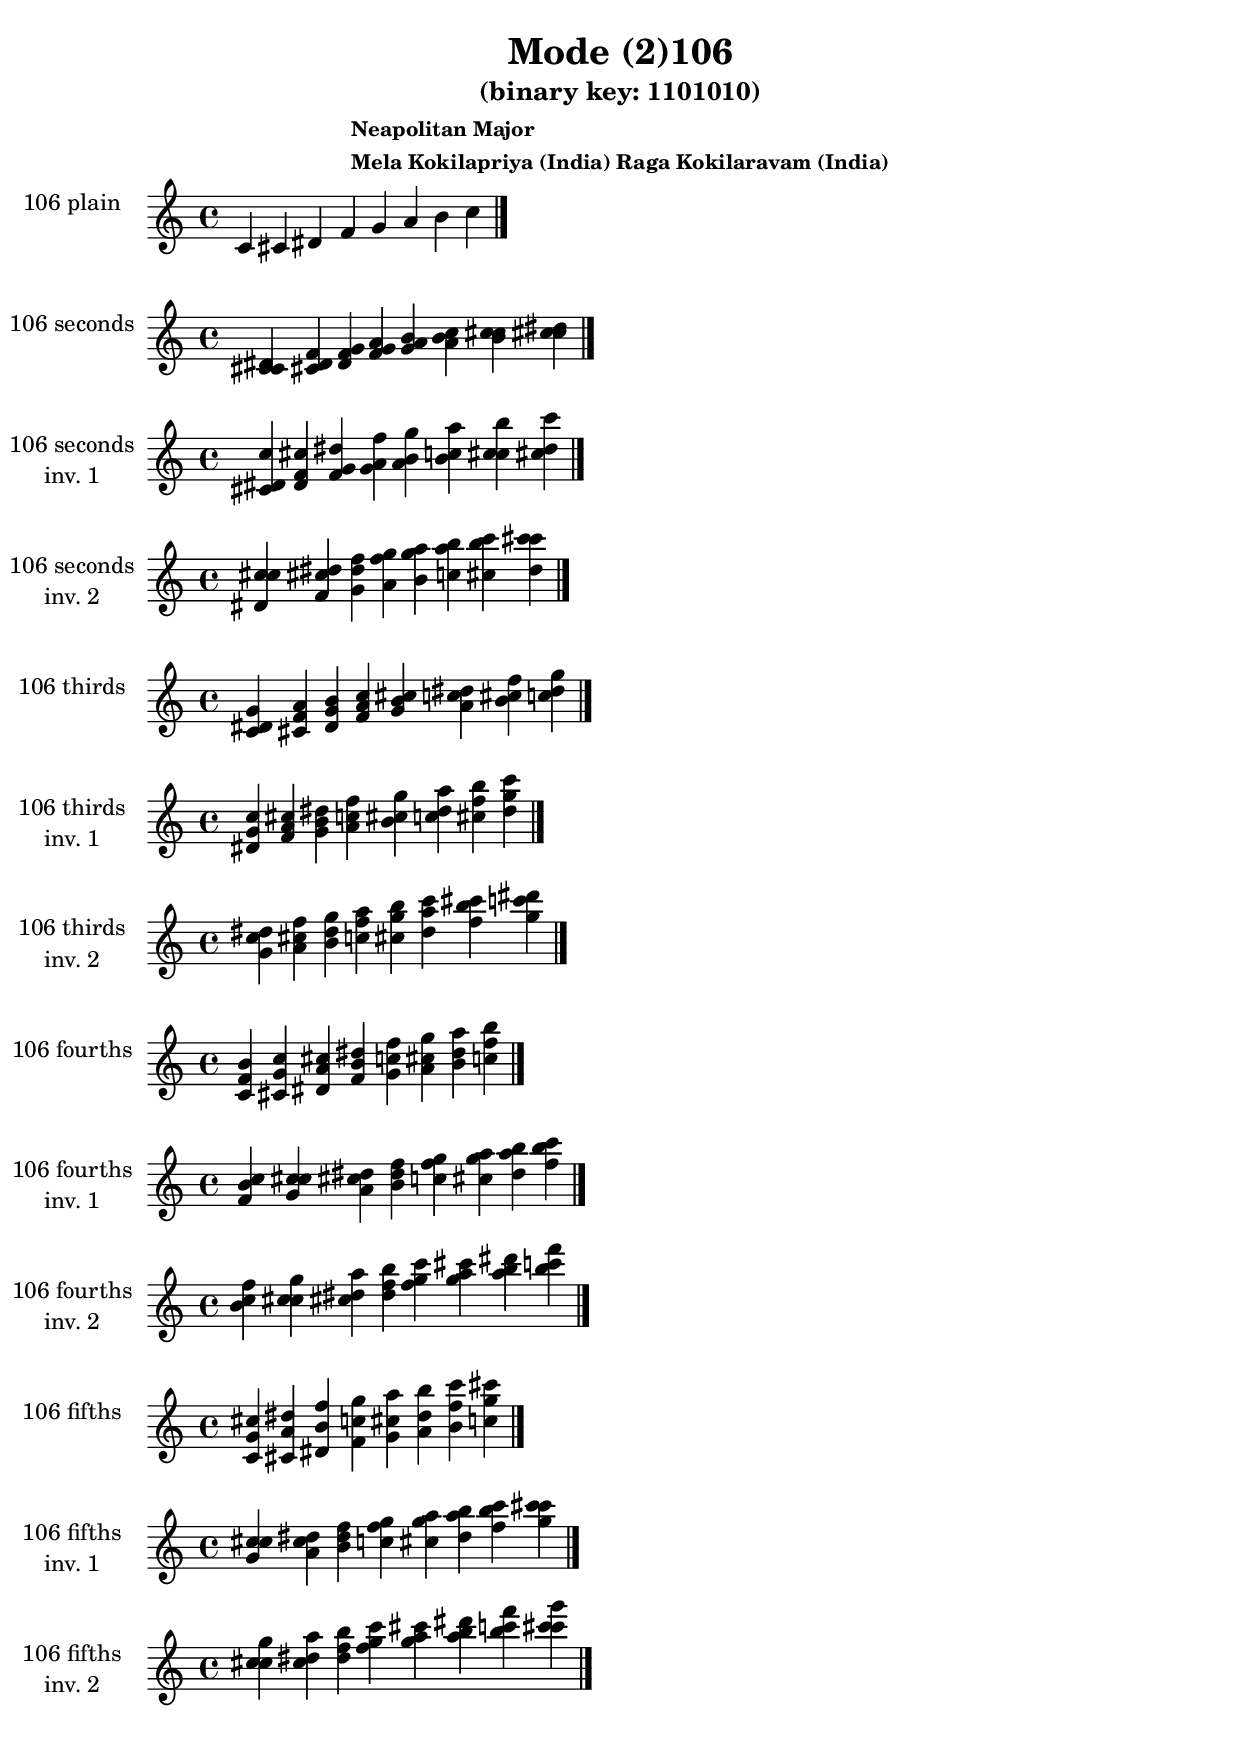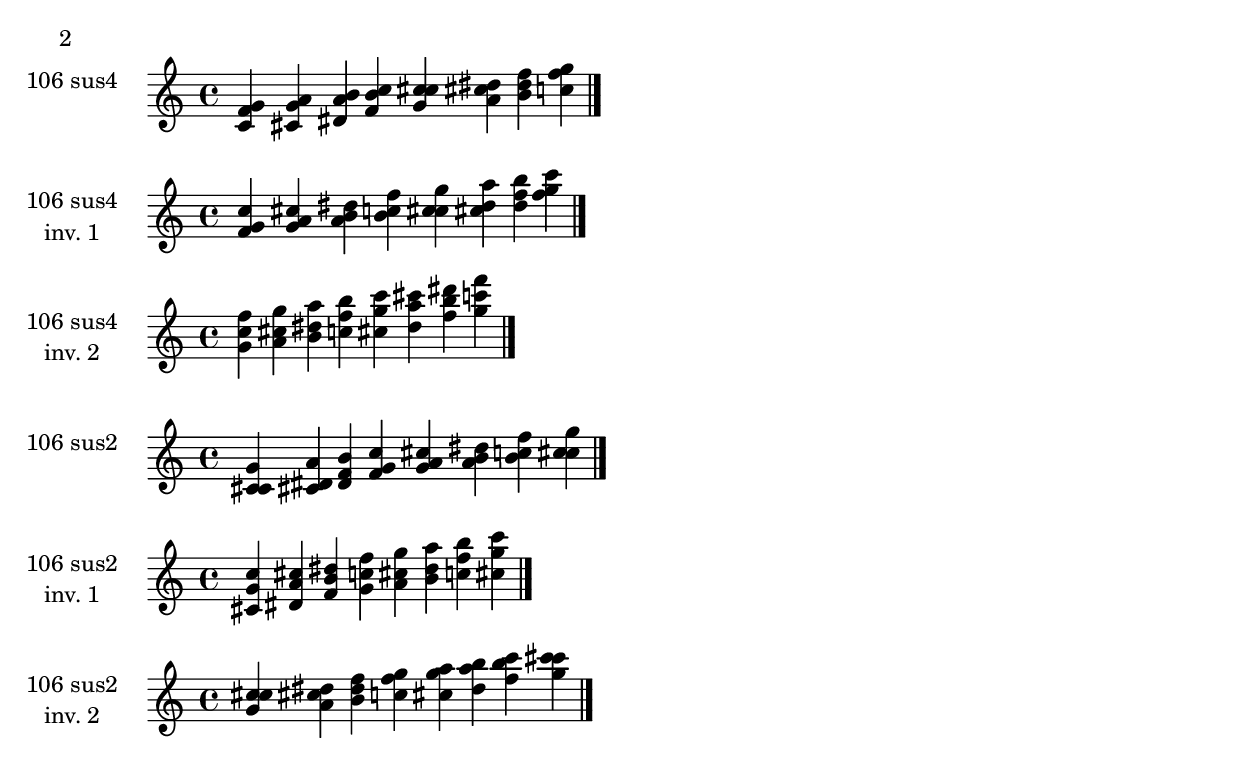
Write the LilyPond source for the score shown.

\version "2.19.0"

\header {
  title = "Mode (2)106"
  subtitle = "(binary key: 1101010)"
  subsubtitle =  \markup { \left-align \column {
      "Neapolitan Major"
      "Mela Kokilapriya (India) Raga Kokilaravam (India)"
    }
  }
 %% Remove default LilyPond tagline
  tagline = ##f
}

\paper {
  #(set-paper-size "a4")
}

global = {
  \key c \major
  \time 4/4
  \tempo 4=100
}

\book {
  \score {
    \new Staff \with {
      instrumentName =  \markup { \column {
         \hcenter-in #14 \line { 106 plain }
         \hcenter-in #14 \line {  } } }
      midiInstrument = "oboe"
    } { \accidentalStyle "default"
        \cadenzaOn c' cis' dis' f' g' a' b' c''  \cadenzaOff \bar "|." }
    \layout { }
  }
  \score {
    \new Staff \with {
      instrumentName =  \markup { \column {
         \hcenter-in #14 \line { 106 seconds }
         \hcenter-in #14 \line {  } } }
      midiInstrument = "oboe"
    } { \accidentalStyle "default"
        \cadenzaOn <c' cis' dis'> <cis' dis' f'> <dis' f' g'> <f' g' a'> <g' a' b'> <a' b' c''> <b' c'' cis''> <c'' cis'' dis''>  \cadenzaOff \bar "|." }
    \layout { }
  }
  \score {
    \new Staff \with {
      instrumentName =  \markup { \column {
         \hcenter-in #14 \line { 106 seconds }
         \hcenter-in #14 \line { inv. 1 } } }
      midiInstrument = "oboe"
    } { \accidentalStyle "default"
        \cadenzaOn <cis' dis' c''> <dis' f' cis''> <f' g' dis''> <g' a' f''> <a' b' g''> <b' c'' a''> <c'' cis'' b''> <cis'' dis'' c'''>  \cadenzaOff \bar "|." }
    \layout { }
  }
  \score {
    \new Staff \with {
      instrumentName =  \markup { \column {
         \hcenter-in #14 \line { 106 seconds }
         \hcenter-in #14 \line { inv. 2 } } }
      midiInstrument = "oboe"
    } { \accidentalStyle "default"
        \cadenzaOn <dis' c'' cis''> <f' cis'' dis''> <g' dis'' f''> <a' f'' g''> <b' g'' a''> <c'' a'' b''> <cis'' b'' c'''> <dis'' c''' cis'''>  \cadenzaOff \bar "|." }
    \layout { }
  }
  \score {
    \new Staff \with {
      instrumentName =  \markup { \column {
         \hcenter-in #14 \line { 106 thirds }
         \hcenter-in #14 \line {  } } }
      midiInstrument = "oboe"
    } { \accidentalStyle "default"
        \cadenzaOn <c' dis' g'> <cis' f' a'> <dis' g' b'> <f' a' c''> <g' b' cis''> <a' c'' dis''> <b' cis'' f''> <c'' dis'' g''>  \cadenzaOff \bar "|." }
    \layout { }
  }
  \score {
    \new Staff \with {
      instrumentName =  \markup { \column {
         \hcenter-in #14 \line { 106 thirds }
         \hcenter-in #14 \line { inv. 1 } } }
      midiInstrument = "oboe"
    } { \accidentalStyle "default"
        \cadenzaOn <dis' g' c''> <f' a' cis''> <g' b' dis''> <a' c'' f''> <b' cis'' g''> <c'' dis'' a''> <cis'' f'' b''> <dis'' g'' c'''>  \cadenzaOff \bar "|." }
    \layout { }
  }
  \score {
    \new Staff \with {
      instrumentName =  \markup { \column {
         \hcenter-in #14 \line { 106 thirds }
         \hcenter-in #14 \line { inv. 2 } } }
      midiInstrument = "oboe"
    } { \accidentalStyle "default"
        \cadenzaOn <g' c'' dis''> <a' cis'' f''> <b' dis'' g''> <c'' f'' a''> <cis'' g'' b''> <dis'' a'' c'''> <f'' b'' cis'''> <g'' c''' dis'''>  \cadenzaOff \bar "|." }
    \layout { }
  }
  \score {
    \new Staff \with {
      instrumentName =  \markup { \column {
         \hcenter-in #14 \line { 106 fourths }
         \hcenter-in #14 \line {  } } }
      midiInstrument = "oboe"
    } { \accidentalStyle "default"
        \cadenzaOn <c' f' b'> <cis' g' c''> <dis' a' cis''> <f' b' dis''> <g' c'' f''> <a' cis'' g''> <b' dis'' a''> <c'' f'' b''>  \cadenzaOff \bar "|." }
    \layout { }
  }
  \score {
    \new Staff \with {
      instrumentName =  \markup { \column {
         \hcenter-in #14 \line { 106 fourths }
         \hcenter-in #14 \line { inv. 1 } } }
      midiInstrument = "oboe"
    } { \accidentalStyle "default"
        \cadenzaOn <f' b' c''> <g' c'' cis''> <a' cis'' dis''> <b' dis'' f''> <c'' f'' g''> <cis'' g'' a''> <dis'' a'' b''> <f'' b'' c'''>  \cadenzaOff \bar "|." }
    \layout { }
  }
  \score {
    \new Staff \with {
      instrumentName =  \markup { \column {
         \hcenter-in #14 \line { 106 fourths }
         \hcenter-in #14 \line { inv. 2 } } }
      midiInstrument = "oboe"
    } { \accidentalStyle "default"
        \cadenzaOn <b' c'' f''> <c'' cis'' g''> <cis'' dis'' a''> <dis'' f'' b''> <f'' g'' c'''> <g'' a'' cis'''> <a'' b'' dis'''> <b'' c''' f'''>  \cadenzaOff \bar "|." }
    \layout { }
  }
  \score {
    \new Staff \with {
      instrumentName =  \markup { \column {
         \hcenter-in #14 \line { 106 fifths }
         \hcenter-in #14 \line {  } } }
      midiInstrument = "oboe"
    } { \accidentalStyle "default"
        \cadenzaOn <c' g' cis''> <cis' a' dis''> <dis' b' f''> <f' c'' g''> <g' cis'' a''> <a' dis'' b''> <b' f'' c'''> <c'' g'' cis'''>  \cadenzaOff \bar "|." }
    \layout { }
  }
  \score {
    \new Staff \with {
      instrumentName =  \markup { \column {
         \hcenter-in #14 \line { 106 fifths }
         \hcenter-in #14 \line { inv. 1 } } }
      midiInstrument = "oboe"
    } { \accidentalStyle "default"
        \cadenzaOn <g' cis'' c''> <a' dis'' cis''> <b' f'' dis''> <c'' g'' f''> <cis'' a'' g''> <dis'' b'' a''> <f'' c''' b''> <g'' cis''' c'''>  \cadenzaOff \bar "|." }
    \layout { }
  }
  \score {
    \new Staff \with {
      instrumentName =  \markup { \column {
         \hcenter-in #14 \line { 106 fifths }
         \hcenter-in #14 \line { inv. 2 } } }
      midiInstrument = "oboe"
    } { \accidentalStyle "default"
        \cadenzaOn <cis'' c'' g''> <dis'' cis'' a''> <f'' dis'' b''> <g'' f'' c'''> <a'' g'' cis'''> <b'' a'' dis'''> <c''' b'' f'''> <cis''' c''' g'''>  \cadenzaOff \bar "|." }
    \layout { }
  }
  \score {
    \new Staff \with {
      instrumentName =  \markup { \column {
         \hcenter-in #14 \line { 106 sus4 }
         \hcenter-in #14 \line {  } } }
      midiInstrument = "oboe"
    } { \accidentalStyle "default"
        \cadenzaOn <c' f' g'> <cis' g' a'> <dis' a' b'> <f' b' c''> <g' c'' cis''> <a' cis'' dis''> <b' dis'' f''> <c'' f'' g''>  \cadenzaOff \bar "|." }
    \layout { }
  }
  \score {
    \new Staff \with {
      instrumentName =  \markup { \column {
         \hcenter-in #14 \line { 106 sus4 }
         \hcenter-in #14 \line { inv. 1 } } }
      midiInstrument = "oboe"
    } { \accidentalStyle "default"
        \cadenzaOn <f' g' c''> <g' a' cis''> <a' b' dis''> <b' c'' f''> <c'' cis'' g''> <cis'' dis'' a''> <dis'' f'' b''> <f'' g'' c'''>  \cadenzaOff \bar "|." }
    \layout { }
  }
  \score {
    \new Staff \with {
      instrumentName =  \markup { \column {
         \hcenter-in #14 \line { 106 sus4 }
         \hcenter-in #14 \line { inv. 2 } } }
      midiInstrument = "oboe"
    } { \accidentalStyle "default"
        \cadenzaOn <g' c'' f''> <a' cis'' g''> <b' dis'' a''> <c'' f'' b''> <cis'' g'' c'''> <dis'' a'' cis'''> <f'' b'' dis'''> <g'' c''' f'''>  \cadenzaOff \bar "|." }
    \layout { }
  }
  \score {
    \new Staff \with {
      instrumentName =  \markup { \column {
         \hcenter-in #14 \line { 106 sus2 }
         \hcenter-in #14 \line {  } } }
      midiInstrument = "oboe"
    } { \accidentalStyle "default"
        \cadenzaOn <c' cis' g'> <cis' dis' a'> <dis' f' b'> <f' g' c''> <g' a' cis''> <a' b' dis''> <b' c'' f''> <c'' cis'' g''>  \cadenzaOff \bar "|." }
    \layout { }
  }
  \score {
    \new Staff \with {
      instrumentName =  \markup { \column {
         \hcenter-in #14 \line { 106 sus2 }
         \hcenter-in #14 \line { inv. 1 } } }
      midiInstrument = "oboe"
    } { \accidentalStyle "default"
        \cadenzaOn <cis' g' c''> <dis' a' cis''> <f' b' dis''> <g' c'' f''> <a' cis'' g''> <b' dis'' a''> <c'' f'' b''> <cis'' g'' c'''>  \cadenzaOff \bar "|." }
    \layout { }
  }
  \score {
    \new Staff \with {
      instrumentName =  \markup { \column {
         \hcenter-in #14 \line { 106 sus2 }
         \hcenter-in #14 \line { inv. 2 } } }
      midiInstrument = "oboe"
    } { \accidentalStyle "default"
        \cadenzaOn <g' c'' cis''> <a' cis'' dis''> <b' dis'' f''> <c'' f'' g''> <cis'' g'' a''> <dis'' a'' b''> <f'' b'' c'''> <g'' c''' cis'''>  \cadenzaOff \bar "|." }
    \layout { }
  }
}

\book {
  \bookOutputSuffix "plain_"
  \score {
    \new Staff \with {
      instrumentName =  \markup { \column {
         \hcenter-in #14 \line { 106 plain }
         \hcenter-in #14 \line {  } } }
      midiInstrument = "oboe"
    } { \accidentalStyle "default"
        \cadenzaOn c' cis' dis' f' g' a' b' c''  \cadenzaOff \bar "|." }
    \midi { }
  }
}
\book {
  \bookOutputSuffix "seconds_"
  \score {
    \new Staff \with {
      instrumentName =  \markup { \column {
         \hcenter-in #14 \line { 106 seconds }
         \hcenter-in #14 \line {  } } }
      midiInstrument = "oboe"
    } { \accidentalStyle "default"
        \cadenzaOn <c' cis' dis'> <cis' dis' f'> <dis' f' g'> <f' g' a'> <g' a' b'> <a' b' c''> <b' c'' cis''> <c'' cis'' dis''>  \cadenzaOff \bar "|." }
    \midi { }
  }
}
\book {
  \bookOutputSuffix "seconds_inv. 1"
  \score {
    \new Staff \with {
      instrumentName =  \markup { \column {
         \hcenter-in #14 \line { 106 seconds }
         \hcenter-in #14 \line { inv. 1 } } }
      midiInstrument = "oboe"
    } { \accidentalStyle "default"
        \cadenzaOn <cis' dis' c''> <dis' f' cis''> <f' g' dis''> <g' a' f''> <a' b' g''> <b' c'' a''> <c'' cis'' b''> <cis'' dis'' c'''>  \cadenzaOff \bar "|." }
    \midi { }
  }
}
\book {
  \bookOutputSuffix "seconds_inv. 2"
  \score {
    \new Staff \with {
      instrumentName =  \markup { \column {
         \hcenter-in #14 \line { 106 seconds }
         \hcenter-in #14 \line { inv. 2 } } }
      midiInstrument = "oboe"
    } { \accidentalStyle "default"
        \cadenzaOn <dis' c'' cis''> <f' cis'' dis''> <g' dis'' f''> <a' f'' g''> <b' g'' a''> <c'' a'' b''> <cis'' b'' c'''> <dis'' c''' cis'''>  \cadenzaOff \bar "|." }
    \midi { }
  }
}
\book {
  \bookOutputSuffix "thirds_"
  \score {
    \new Staff \with {
      instrumentName =  \markup { \column {
         \hcenter-in #14 \line { 106 thirds }
         \hcenter-in #14 \line {  } } }
      midiInstrument = "oboe"
    } { \accidentalStyle "default"
        \cadenzaOn <c' dis' g'> <cis' f' a'> <dis' g' b'> <f' a' c''> <g' b' cis''> <a' c'' dis''> <b' cis'' f''> <c'' dis'' g''>  \cadenzaOff \bar "|." }
    \midi { }
  }
}
\book {
  \bookOutputSuffix "thirds_inv. 1"
  \score {
    \new Staff \with {
      instrumentName =  \markup { \column {
         \hcenter-in #14 \line { 106 thirds }
         \hcenter-in #14 \line { inv. 1 } } }
      midiInstrument = "oboe"
    } { \accidentalStyle "default"
        \cadenzaOn <dis' g' c''> <f' a' cis''> <g' b' dis''> <a' c'' f''> <b' cis'' g''> <c'' dis'' a''> <cis'' f'' b''> <dis'' g'' c'''>  \cadenzaOff \bar "|." }
    \midi { }
  }
}
\book {
  \bookOutputSuffix "thirds_inv. 2"
  \score {
    \new Staff \with {
      instrumentName =  \markup { \column {
         \hcenter-in #14 \line { 106 thirds }
         \hcenter-in #14 \line { inv. 2 } } }
      midiInstrument = "oboe"
    } { \accidentalStyle "default"
        \cadenzaOn <g' c'' dis''> <a' cis'' f''> <b' dis'' g''> <c'' f'' a''> <cis'' g'' b''> <dis'' a'' c'''> <f'' b'' cis'''> <g'' c''' dis'''>  \cadenzaOff \bar "|." }
    \midi { }
  }
}
\book {
  \bookOutputSuffix "fourths_"
  \score {
    \new Staff \with {
      instrumentName =  \markup { \column {
         \hcenter-in #14 \line { 106 fourths }
         \hcenter-in #14 \line {  } } }
      midiInstrument = "oboe"
    } { \accidentalStyle "default"
        \cadenzaOn <c' f' b'> <cis' g' c''> <dis' a' cis''> <f' b' dis''> <g' c'' f''> <a' cis'' g''> <b' dis'' a''> <c'' f'' b''>  \cadenzaOff \bar "|." }
    \midi { }
  }
}
\book {
  \bookOutputSuffix "fourths_inv. 1"
  \score {
    \new Staff \with {
      instrumentName =  \markup { \column {
         \hcenter-in #14 \line { 106 fourths }
         \hcenter-in #14 \line { inv. 1 } } }
      midiInstrument = "oboe"
    } { \accidentalStyle "default"
        \cadenzaOn <f' b' c''> <g' c'' cis''> <a' cis'' dis''> <b' dis'' f''> <c'' f'' g''> <cis'' g'' a''> <dis'' a'' b''> <f'' b'' c'''>  \cadenzaOff \bar "|." }
    \midi { }
  }
}
\book {
  \bookOutputSuffix "fourths_inv. 2"
  \score {
    \new Staff \with {
      instrumentName =  \markup { \column {
         \hcenter-in #14 \line { 106 fourths }
         \hcenter-in #14 \line { inv. 2 } } }
      midiInstrument = "oboe"
    } { \accidentalStyle "default"
        \cadenzaOn <b' c'' f''> <c'' cis'' g''> <cis'' dis'' a''> <dis'' f'' b''> <f'' g'' c'''> <g'' a'' cis'''> <a'' b'' dis'''> <b'' c''' f'''>  \cadenzaOff \bar "|." }
    \midi { }
  }
}
\book {
  \bookOutputSuffix "fifths_"
  \score {
    \new Staff \with {
      instrumentName =  \markup { \column {
         \hcenter-in #14 \line { 106 fifths }
         \hcenter-in #14 \line {  } } }
      midiInstrument = "oboe"
    } { \accidentalStyle "default"
        \cadenzaOn <c' g' cis''> <cis' a' dis''> <dis' b' f''> <f' c'' g''> <g' cis'' a''> <a' dis'' b''> <b' f'' c'''> <c'' g'' cis'''>  \cadenzaOff \bar "|." }
    \midi { }
  }
}
\book {
  \bookOutputSuffix "fifths_inv. 1"
  \score {
    \new Staff \with {
      instrumentName =  \markup { \column {
         \hcenter-in #14 \line { 106 fifths }
         \hcenter-in #14 \line { inv. 1 } } }
      midiInstrument = "oboe"
    } { \accidentalStyle "default"
        \cadenzaOn <g' cis'' c''> <a' dis'' cis''> <b' f'' dis''> <c'' g'' f''> <cis'' a'' g''> <dis'' b'' a''> <f'' c''' b''> <g'' cis''' c'''>  \cadenzaOff \bar "|." }
    \midi { }
  }
}
\book {
  \bookOutputSuffix "fifths_inv. 2"
  \score {
    \new Staff \with {
      instrumentName =  \markup { \column {
         \hcenter-in #14 \line { 106 fifths }
         \hcenter-in #14 \line { inv. 2 } } }
      midiInstrument = "oboe"
    } { \accidentalStyle "default"
        \cadenzaOn <cis'' c'' g''> <dis'' cis'' a''> <f'' dis'' b''> <g'' f'' c'''> <a'' g'' cis'''> <b'' a'' dis'''> <c''' b'' f'''> <cis''' c''' g'''>  \cadenzaOff \bar "|." }
    \midi { }
  }
}
\book {
  \bookOutputSuffix "sus4_"
  \score {
    \new Staff \with {
      instrumentName =  \markup { \column {
         \hcenter-in #14 \line { 106 sus4 }
         \hcenter-in #14 \line {  } } }
      midiInstrument = "oboe"
    } { \accidentalStyle "default"
        \cadenzaOn <c' f' g'> <cis' g' a'> <dis' a' b'> <f' b' c''> <g' c'' cis''> <a' cis'' dis''> <b' dis'' f''> <c'' f'' g''>  \cadenzaOff \bar "|." }
    \midi { }
  }
}
\book {
  \bookOutputSuffix "sus4_inv. 1"
  \score {
    \new Staff \with {
      instrumentName =  \markup { \column {
         \hcenter-in #14 \line { 106 sus4 }
         \hcenter-in #14 \line { inv. 1 } } }
      midiInstrument = "oboe"
    } { \accidentalStyle "default"
        \cadenzaOn <f' g' c''> <g' a' cis''> <a' b' dis''> <b' c'' f''> <c'' cis'' g''> <cis'' dis'' a''> <dis'' f'' b''> <f'' g'' c'''>  \cadenzaOff \bar "|." }
    \midi { }
  }
}
\book {
  \bookOutputSuffix "sus4_inv. 2"
  \score {
    \new Staff \with {
      instrumentName =  \markup { \column {
         \hcenter-in #14 \line { 106 sus4 }
         \hcenter-in #14 \line { inv. 2 } } }
      midiInstrument = "oboe"
    } { \accidentalStyle "default"
        \cadenzaOn <g' c'' f''> <a' cis'' g''> <b' dis'' a''> <c'' f'' b''> <cis'' g'' c'''> <dis'' a'' cis'''> <f'' b'' dis'''> <g'' c''' f'''>  \cadenzaOff \bar "|." }
    \midi { }
  }
}
\book {
  \bookOutputSuffix "sus2_"
  \score {
    \new Staff \with {
      instrumentName =  \markup { \column {
         \hcenter-in #14 \line { 106 sus2 }
         \hcenter-in #14 \line {  } } }
      midiInstrument = "oboe"
    } { \accidentalStyle "default"
        \cadenzaOn <c' cis' g'> <cis' dis' a'> <dis' f' b'> <f' g' c''> <g' a' cis''> <a' b' dis''> <b' c'' f''> <c'' cis'' g''>  \cadenzaOff \bar "|." }
    \midi { }
  }
}
\book {
  \bookOutputSuffix "sus2_inv. 1"
  \score {
    \new Staff \with {
      instrumentName =  \markup { \column {
         \hcenter-in #14 \line { 106 sus2 }
         \hcenter-in #14 \line { inv. 1 } } }
      midiInstrument = "oboe"
    } { \accidentalStyle "default"
        \cadenzaOn <cis' g' c''> <dis' a' cis''> <f' b' dis''> <g' c'' f''> <a' cis'' g''> <b' dis'' a''> <c'' f'' b''> <cis'' g'' c'''>  \cadenzaOff \bar "|." }
    \midi { }
  }
}
\book {
  \bookOutputSuffix "sus2_inv. 2"
  \score {
    \new Staff \with {
      instrumentName =  \markup { \column {
         \hcenter-in #14 \line { 106 sus2 }
         \hcenter-in #14 \line { inv. 2 } } }
      midiInstrument = "oboe"
    } { \accidentalStyle "default"
        \cadenzaOn <g' c'' cis''> <a' cis'' dis''> <b' dis'' f''> <c'' f'' g''> <cis'' g'' a''> <dis'' a'' b''> <f'' b'' c'''> <g'' c''' cis'''>  \cadenzaOff \bar "|." }
    \midi { }
  }
}
